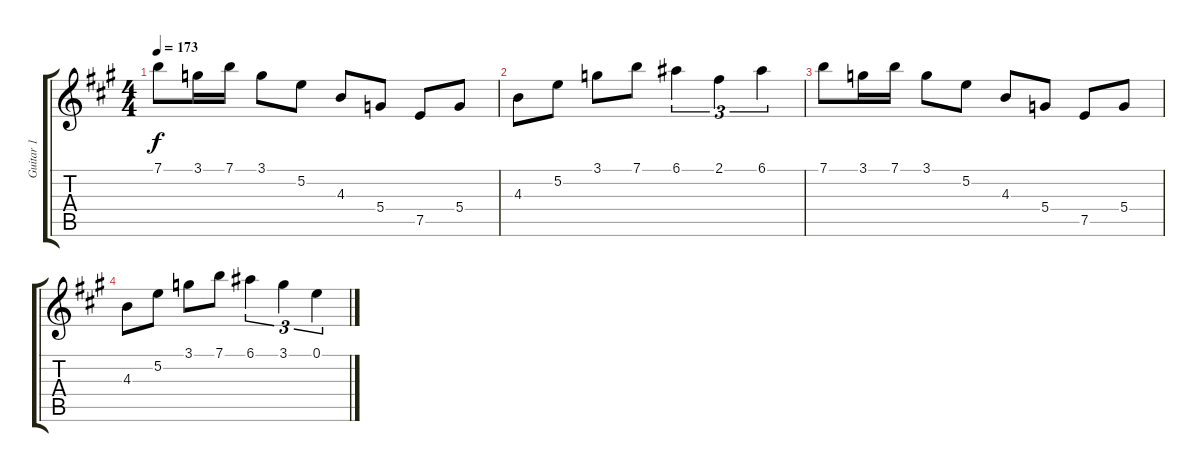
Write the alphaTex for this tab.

\track ("Guitar 1" "Guitar 1") {instrument overdrivenguitar}
\staff {score tabs}
\tuning (E4 B3 G3 D3 A2 E2) {hide}
\ts (4 4)
\tempo 173
\clef g2
\ks f#minor
7.1.8{dy f} 3.1.16 7.1.16 3.1.8 5.2.8 4.3.8 5.4.8 7.5.8 5.4.8 |
4.3.8 5.2.8 3.1.8 7.1.8 6.1.4{tu (3 2)} 2.1.4{tu (3 2)} 6.1.4{tu (3 2)} |
7.1.8 3.1.16 7.1.16 3.1.8 5.2.8 4.3.8 5.4.8 7.5.8 5.4.8 |
4.3.8 5.2.8 3.1.8 7.1.8 6.1.4{tu (3 2)} 3.1.4{tu (3 2)} 0.1.4{tu (3 2)}
